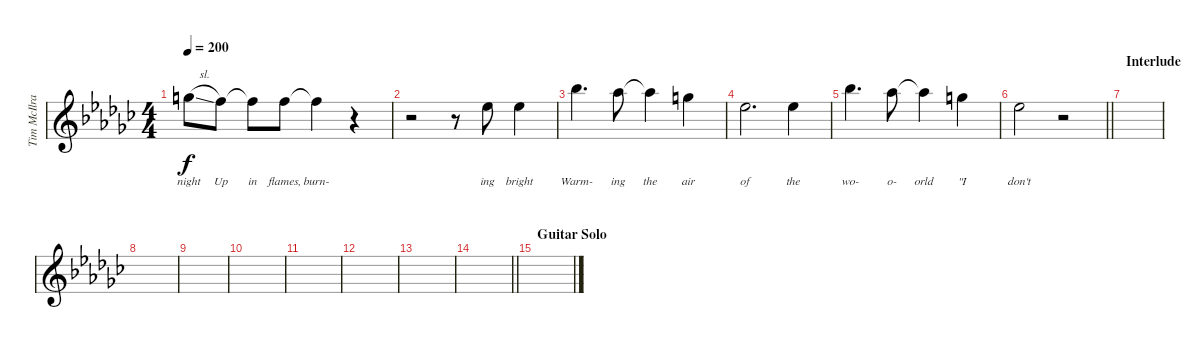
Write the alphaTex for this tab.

\track ("Tim McIlrath - Vocals" "Tim McIlra") {instrument distortionguitar}
\staff {score}
\tuning (Eb4 Bb3 Gb3 Db3 Ab2 Eb2) {hide}
\ts (4 4)
\tempo 200
\clef g2
\ks ebminor
4.1{sl}.8{lyrics (0 "night") lyrics (1 "") lyrics (2 "") lyrics (3 "") lyrics (4 "") dy f} 2.1.8{lyrics (0 "Up") lyrics (1 "") lyrics (2 "") lyrics (3 "") lyrics (4 "")} 2.1{t}.8{lyrics (0 "in") lyrics (1 "") lyrics (2 "") lyrics (3 "") lyrics (4 "")} 2.1.8{lyrics (0 "flames,") lyrics (1 "") lyrics (2 "") lyrics (3 "") lyrics (4 "")} 2.1{t}.4{lyrics (0 "burn-") lyrics (1 "") lyrics (2 "") lyrics (3 "") lyrics (4 "")} r.4 |
r.2 r.8 0.1.8{lyrics (0 "ing") lyrics (1 "") lyrics (2 "") lyrics (3 "") lyrics (4 "")} 0.1.4{lyrics (0 "bright") lyrics (1 "") lyrics (2 "") lyrics (3 "") lyrics (4 "")} |
7.1.4{d lyrics (0 "Warm-") lyrics (1 "") lyrics (2 "") lyrics (3 "") lyrics (4 "")} 5.1.8{lyrics (0 "ing") lyrics (1 "") lyrics (2 "") lyrics (3 "") lyrics (4 "")} 5.1{t}.4{lyrics (0 "the") lyrics (1 "") lyrics (2 "") lyrics (3 "") lyrics (4 "")} 4.1.4{lyrics (0 "air") lyrics (1 "") lyrics (2 "") lyrics (3 "") lyrics (4 "")} |
0.1.2{d lyrics (0 "of") lyrics (1 "") lyrics (2 "") lyrics (3 "") lyrics (4 "")} 0.1.4{lyrics (0 "the") lyrics (1 "") lyrics (2 "") lyrics (3 "") lyrics (4 "")} |
7.1.4{d lyrics (0 "wo-") lyrics (1 "") lyrics (2 "") lyrics (3 "") lyrics (4 "")} 5.1.8{lyrics (0 "o-") lyrics (1 "") lyrics (2 "") lyrics (3 "") lyrics (4 "")} 5.1{t}.4{lyrics (0 "orld") lyrics (1 "") lyrics (2 "") lyrics (3 "") lyrics (4 "")} 4.1.4{lyrics (0 "\"I") lyrics (1 "") lyrics (2 "") lyrics (3 "") lyrics (4 "")} |
\barLineRight lightlight
0.1.2{lyrics (0 "don't") lyrics (1 "") lyrics (2 "") lyrics (3 "") lyrics (4 "")} r.2 |
\section ("" "Interlude")
|
|
|
|
|
|
|
\barLineRight lightlight
|
\section ("" "Guitar Solo")
